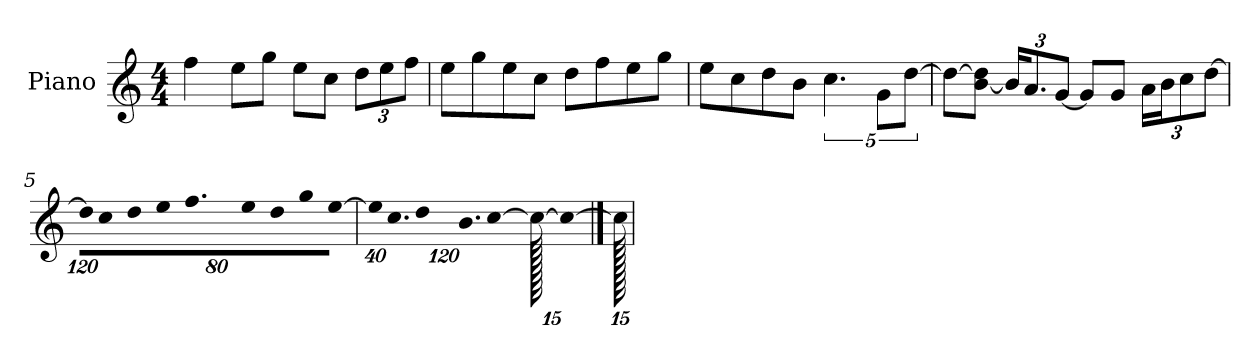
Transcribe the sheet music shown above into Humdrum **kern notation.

**kern
*part1
*staff1
*I"Piano
*I'P-no
*clefG2
*k[]
*M4/4
*MM90
=1
4ff\
8ee\L
8gg\J
8ee\L
8cc\J
*Xbrackettup
12dd\L
12ee\
12ff\J
=2
8ee\L
8gg\
8ee\
8cc\J
8dd\L
8ff\
8ee\
8gg\J
=3
8ee\L
8cc\
8dd\
8b\J
*brackettup
5.cc\
10g\L
[10dd\J
=4
8dd\L_
[8b\ 8dd\]J
*Xbrackettup
24b/KL]
12.a/
[12g/J
8g/L]
8g/J
24a\LL
24b\J
12cc\
[12dd\J
!!LO:LB:g=z
=5
!LO:N:vis=16
1920%107dd\KL]
!LO:N:vis=8
640%71cc\
!LO:N:vis=8
640%71dd\
!LO:N:vis=8
640%71ee\
9.ff\
!LO:N:vis=8
640%71ee\
!LO:N:vis=8
640%71dd\
!LO:N:vis=8
640%71gg\
!LO:N:vis=8
[640%71ee\J
=6
!LO:N:vis=32
640%23ee\KLL]
!LO:N:vis=16.
960%103cc\J
!LO:N:vis=8
960%137dd\
!LO:N:vis=16.
960%103b\L
[384%41cc\J
1920cc\_
1920%959cc\_
==7
1920cc\]
=
*-
